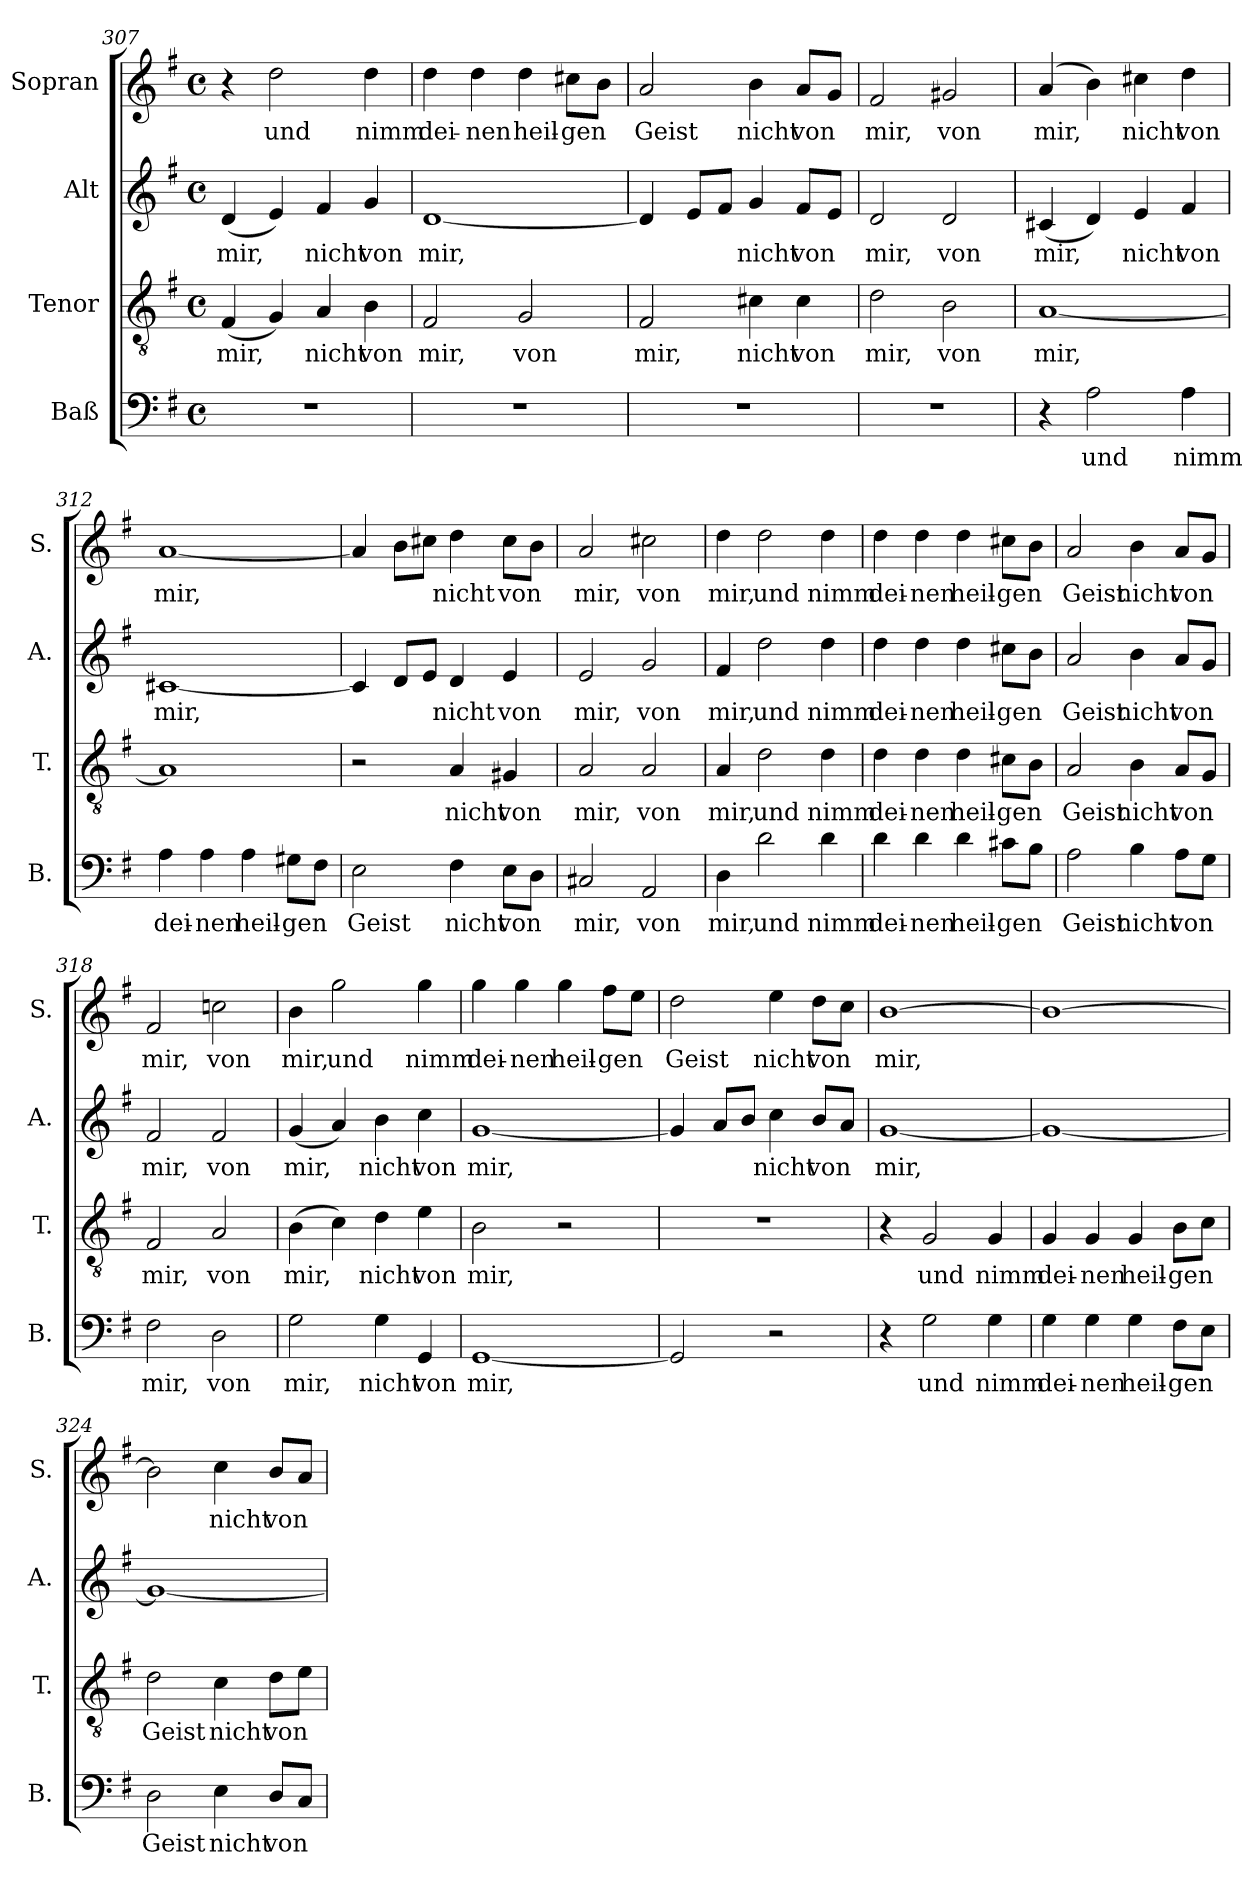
**kern	**text	**kern	**text	**kern	**text	**kern	**text
*part4	*part4	*part3	*part3	*part2	*part2	*part1	*part1
*staff4	*staff4	*staff3	*staff3	*staff2	*staff2	*staff1	*staff1
*I"Baß	*	*I"Tenor	*	*I"Alt	*	*I"Sopran	*
*I'B.	*	*I'T.	*	*I'A.	*	*I'S.	*
*clefF4	*	*clefGv2	*	*clefG2	*	*clefG2	*
*k[f#]	*	*k[f#]	*	*k[f#]	*	*k[f#]	*
*G:	*	*G:	*	*G:	*	*G:	*
*M4/4	*	*M4/4	*	*M4/4	*	*M4/4	*
*met(c)	*	*met(c)	*	*met(c)	*	*met(c)	*
=307	=307	=307	=307	=307	=307	=307	=307
!	!	!	!LO:LY:b	!	!LO:LY:b	!	!
1r	.	(<4F#/	mir,	(<4d/	mir,	4r	.
!	!	!	!	!	!	!	!LO:LY:b
.	.	4G/)	.	4e/)	.	2dd\	und
!	!	!	!LO:LY:b	!	!LO:LY:b	!	!
.	.	4A/	nicht	4f#/	nicht	.	.
!	!	!	!LO:LY:b	!	!LO:LY:b	!	!LO:LY:b
.	.	4B\	von	4g/	von	4dd\	nimm
!!LO:PB:g=z
=308	=308	=308	=308	=308	=308	=308	=308
!	!	!	!LO:LY:b	!	!LO:LY:b	!	!LO:LY:b
1r	.	2F#/	mir,	[1d	mir,	4dd\	dei-
!	!	!	!	!	!	!	!LO:LY:b
.	.	.	.	.	.	4dd\	-nen
!	!	!	!LO:LY:b	!	!	!	!LO:LY:b
.	.	2G/	von	.	.	4dd\	heil-
!	!	!	!	!	!	!	!LO:LY:b
.	.	.	.	.	.	8cc#X\L	-gen
.	.	.	.	.	.	8b\J	.
=309	=309	=309	=309	=309	=309	=309	=309
!	!	!	!LO:LY:b	!	!	!	!LO:LY:b
1r	.	2F#/	mir,	4d/]	.	2a/	Geist
.	.	.	.	8e/L	.	.	.
.	.	.	.	8f#/J	.	.	.
!	!	!	!LO:LY:b	!	!LO:LY:b	!	!LO:LY:b
.	.	4c#X\	nicht	4g/	nicht	4b\	nicht
!	!	!	!LO:LY:b	!	!LO:LY:b	!	!LO:LY:b
.	.	4c#\	von	8f#/L	von	8a/L	von
.	.	.	.	8e/J	.	8g/J	.
=310	=310	=310	=310	=310	=310	=310	=310
!	!	!	!LO:LY:b	!	!LO:LY:b	!	!LO:LY:b
1r	.	2d\	mir,	2d/	mir,	2f#/	mir,
!	!	!	!LO:LY:b	!	!LO:LY:b	!	!LO:LY:b
.	.	2B\	von	2d/	von	2g#X/	von
=311	=311	=311	=311	=311	=311	=311	=311
!	!	!	!LO:LY:b	!	!LO:LY:b	!	!LO:LY:b
4r	.	[1A	mir,	(4c#X/	mir,	(4a/	mir,
!	!LO:LY:b	!	!	!	!	!	!
2A\	und	.	.	4d/)	.	4b\)	.
!	!	!	!	!	!LO:LY:b	!	!LO:LY:b
.	.	.	.	4e/	nicht	4cc#X\	nicht
!	!LO:LY:b	!	!	!	!LO:LY:b	!	!LO:LY:b
4A\	nimm	.	.	4f#/	von	4dd\	von
=312	=312	=312	=312	=312	=312	=312	=312
!	!LO:LY:b	!	!	!	!LO:LY:b	!	!LO:LY:b
4A\	dei-	1A]	.	[1c#X	mir,	[1a	mir,
!	!LO:LY:b	!	!	!	!	!	!
4A\	-nen	.	.	.	.	.	.
!	!LO:LY:b	!	!	!	!	!	!
4A\	heil-	.	.	.	.	.	.
!	!LO:LY:b	!	!	!	!	!	!
8G#X\L	-gen	.	.	.	.	.	.
8F#\J	.	.	.	.	.	.	.
!!LO:LB:g=z
=313	=313	=313	=313	=313	=313	=313	=313
!	!LO:LY:b	!	!	!	!	!	!
2E\	Geist	2r	.	4c#/]	.	4a/]	.
.	.	.	.	8d/L	.	8b\L	.
.	.	.	.	8e/J	.	8cc#X\J	.
!	!LO:LY:b	!	!LO:LY:b	!	!LO:LY:b	!	!LO:LY:b
4F#\	nicht	4A/	nicht	4d/	nicht	4dd\	nicht
!	!LO:LY:b	!	!LO:LY:b	!	!LO:LY:b	!	!LO:LY:b
8E\L	von	4G#X/	von	4e/	von	8cc#\L	von
8D\J	.	.	.	.	.	8b\J	.
=314	=314	=314	=314	=314	=314	=314	=314
!	!LO:LY:b	!	!LO:LY:b	!	!LO:LY:b	!	!LO:LY:b
2C#X/	mir,	2A/	mir,	2e/	mir,	2a/	mir,
!	!LO:LY:b	!	!LO:LY:b	!	!LO:LY:b	!	!LO:LY:b
2AA/	von	2A/	von	2g/	von	2cc#X\	von
=315	=315	=315	=315	=315	=315	=315	=315
!	!LO:LY:b	!	!LO:LY:b	!	!LO:LY:b	!	!LO:LY:b
4D\	mir,	4A/	mir,	4f#/	mir,	4dd\	mir,
!	!LO:LY:b	!	!LO:LY:b	!	!LO:LY:b	!	!LO:LY:b
2d\	und	2d\	und	2dd\	und	2dd\	und
!	!LO:LY:b	!	!LO:LY:b	!	!LO:LY:b	!	!LO:LY:b
4d\	nimm	4d\	nimm	4dd\	nimm	4dd\	nimm
=316	=316	=316	=316	=316	=316	=316	=316
!	!LO:LY:b	!	!LO:LY:b	!	!LO:LY:b	!	!LO:LY:b
4d\	dei-	4d\	dei-	4dd\	dei-	4dd\	dei-
!	!LO:LY:b	!	!LO:LY:b	!	!LO:LY:b	!	!LO:LY:b
4d\	-nen	4d\	-nen	4dd\	-nen	4dd\	-nen
!	!LO:LY:b	!	!LO:LY:b	!	!LO:LY:b	!	!LO:LY:b
4d\	heil-	4d\	heil-	4dd\	heil-	4dd\	heil-
!	!LO:LY:b	!	!LO:LY:b	!	!LO:LY:b	!	!LO:LY:b
8c#X\L	-gen	8c#X\L	-gen	8cc#X\L	-gen	8cc#X\L	-gen
8B\J	.	8B\J	.	8b\J	.	8b\J	.
=317	=317	=317	=317	=317	=317	=317	=317
!	!LO:LY:b	!	!LO:LY:b	!	!LO:LY:b	!	!LO:LY:b
2A\	Geist	2A/	Geist	2a/	Geist	2a/	Geist
!	!LO:LY:b	!	!LO:LY:b	!	!LO:LY:b	!	!LO:LY:b
4B\	nicht	4B\	nicht	4b\	nicht	4b\	nicht
!	!LO:LY:b	!	!LO:LY:b	!	!LO:LY:b	!	!LO:LY:b
8A\L	von	8A/L	von	8a/L	von	8a/L	von
8G\J	.	8G/J	.	8g/J	.	8g/J	.
=318	=318	=318	=318	=318	=318	=318	=318
!	!LO:LY:b	!	!LO:LY:b	!	!LO:LY:b	!	!LO:LY:b
2F#\	mir,	2F#/	mir,	2f#/	mir,	2f#/	mir,
!	!LO:LY:b	!	!LO:LY:b	!	!LO:LY:b	!	!LO:LY:b
2D\	von	2A/	von	2f#/	von	2ccn\	von
!!LO:LB:g=z
=319	=319	=319	=319	=319	=319	=319	=319
!	!LO:LY:b	!	!LO:LY:b	!	!LO:LY:b	!	!LO:LY:b
2G\	mir,	(>4B\	mir,	(<4g/	mir,	4b\	mir,
!	!	!	!	!	!	!	!LO:LY:b
.	.	4c\)	.	4a/)	.	2gg\	und
!	!LO:LY:b	!	!LO:LY:b	!	!LO:LY:b	!	!
4G\	nicht	4d\	nicht	4b\	nicht	.	.
!	!LO:LY:b	!	!LO:LY:b	!	!LO:LY:b	!	!LO:LY:b
4GG/	von	4e\	von	4cc\	von	4gg\	nimm
=320	=320	=320	=320	=320	=320	=320	=320
!	!LO:LY:b	!	!LO:LY:b	!	!LO:LY:b	!	!LO:LY:b
[1GG	mir,	2B\	mir,	[1g	mir,	4gg\	dei-
!	!	!	!	!	!	!	!LO:LY:b
.	.	.	.	.	.	4gg\	-nen
!	!	!	!	!	!	!	!LO:LY:b
.	.	2r	.	.	.	4gg\	heil-
!	!	!	!	!	!	!	!LO:LY:b
.	.	.	.	.	.	8ff#\L	-gen
.	.	.	.	.	.	8ee\J	.
=321	=321	=321	=321	=321	=321	=321	=321
!	!	!	!	!	!	!	!LO:LY:b
2GG/]	.	1r	.	4g/]	.	2dd\	Geist
.	.	.	.	8a/L	.	.	.
.	.	.	.	8b/J	.	.	.
!	!	!	!	!	!LO:LY:b	!	!LO:LY:b
2r	.	.	.	4cc\	nicht	4ee\	nicht
!	!	!	!	!	!LO:LY:b	!	!LO:LY:b
.	.	.	.	8b/L	von	8dd\L	von
.	.	.	.	8a/J	.	8cc\J	.
=322	=322	=322	=322	=322	=322	=322	=322
!	!	!	!	!	!LO:LY:b	!	!LO:LY:b
4r	.	4r	.	[1g	mir,	[1b	mir,
!	!LO:LY:b	!	!LO:LY:b	!	!	!	!
2G\	und	2G/	und	.	.	.	.
!	!LO:LY:b	!	!LO:LY:b	!	!	!	!
4G\	nimm	4G/	nimm	.	.	.	.
=323	=323	=323	=323	=323	=323	=323	=323
!	!LO:LY:b	!	!LO:LY:b	!	!	!	!
4G\	dei-	4G/	dei-	1g_	.	1b_	.
!	!LO:LY:b	!	!LO:LY:b	!	!	!	!
4G\	-nen	4G/	-nen	.	.	.	.
!	!LO:LY:b	!	!LO:LY:b	!	!	!	!
4G\	heil-	4G/	heil-	.	.	.	.
!	!LO:LY:b	!	!LO:LY:b	!	!	!	!
8F#\L	-gen	8B\L	-gen	.	.	.	.
8E\J	.	8c\J	.	.	.	.	.
!!LO:PB:g=z
=324	=324	=324	=324	=324	=324	=324	=324
!	!LO:LY:b	!	!LO:LY:b	!	!	!	!
2D\	Geist	2d\	Geist	1g_	.	2b\]	.
!	!LO:LY:b	!	!LO:LY:b	!	!	!	!LO:LY:b
4E\	nicht	4c\	nicht	.	.	4cc\	nicht
!	!LO:LY:b	!	!LO:LY:b	!	!	!	!LO:LY:b
8D/L	von	8d\L	von	.	.	8b/L	von
8C/J	.	8e\J	.	.	.	8a/J	.
=	=	=	=	=	=	=	=
*-	*-	*-	*-	*-	*-	*-	*-
